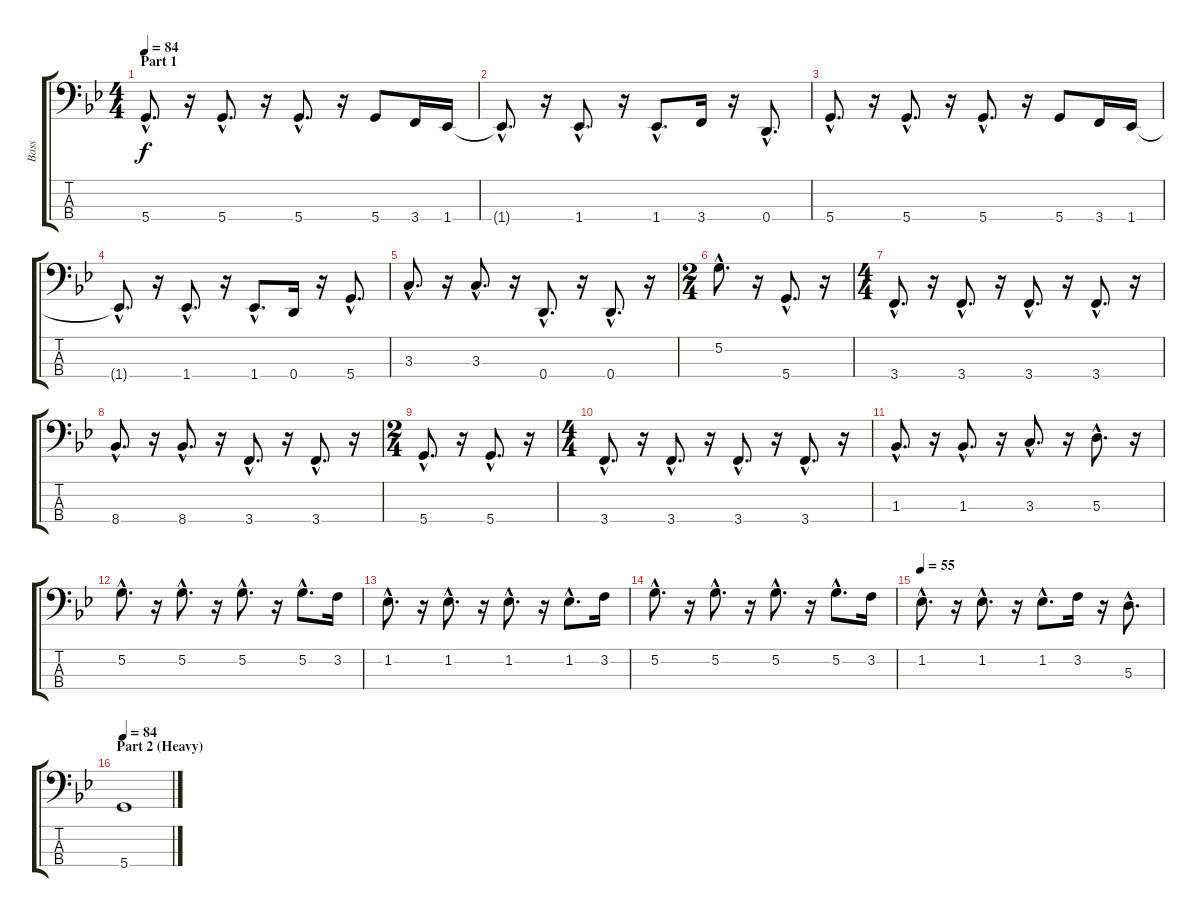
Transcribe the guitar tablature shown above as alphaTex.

\track ("Bass" "Bass") {instrument electricbassfinger}
\staff {score tabs}
\tuning (G2 D2 A1 D1) {hide}
\ts (4 4)
\section ("" "Part 1")
\tempo 84
\clef f4
\ks bb
5.4{hac}.8{d dy f} r.16 5.4{hac}.8{d} r.16 5.4{hac}.8{d} r.16 5.4.8 3.4.16 1.4.16 |
1.4{hac t}.8{d} r.16 1.4{hac}.8{d} r.16 1.4{hac}.8{d} 3.4.16 r.16 0.4{hac}.8{d} |
5.4{hac}.8{d} r.16 5.4{hac}.8{d} r.16 5.4{hac}.8{d} r.16 5.4.8 3.4.16 1.4.16 |
1.4{hac t}.8{d} r.16 1.4{hac}.8{d} r.16 1.4{hac}.8{d} 0.4.16 r.16 5.4{hac}.8{d} |
3.3{hac}.8{d} r.16 3.3{hac}.8{d} r.16 0.4{hac}.8{d} r.16 0.4{hac}.8{d} r.16 |
\ts (2 4)
5.2{hac}.8{d} r.16 5.4{hac}.8{d} r.16 |
\ts (4 4)
3.4{hac}.8{d} r.16 3.4{hac}.8{d} r.16 3.4{hac}.8{d} r.16 3.4{hac}.8{d} r.16 |
8.4{hac}.8{d} r.16 8.4{hac}.8{d} r.16 3.4{hac}.8{d} r.16 3.4{hac}.8{d} r.16 |
\ts (2 4)
5.4{hac}.8{d} r.16 5.4{hac}.8{d} r.16 |
\ts (4 4)
3.4{hac}.8{d} r.16 3.4{hac}.8{d} r.16 3.4{hac}.8{d} r.16 3.4{hac}.8{d} r.16 |
1.3{hac}.8{d} r.16 1.3{hac}.8{d} r.16 3.3{hac}.8{d} r.16 5.3{hac}.8{d} r.16 |
5.2{hac}.8{d} r.16 5.2{hac}.8{d} r.16 5.2{hac}.8{d} r.16 5.2{hac}.8{d} 3.2.16 |
1.2{hac}.8{d} r.16 1.2{hac}.8{d} r.16 1.2{hac}.8{d} r.16 1.2{hac}.8{d} 3.2.16 |
5.2{hac}.8{d} r.16 5.2{hac}.8{d} r.16 5.2{hac}.8{d} r.16 5.2{hac}.8{d} 3.2.16 |
\tempo 55
1.2{hac}.8{d} r.16 1.2{hac}.8{d} r.16 1.2{hac}.8{d} 3.2.16 r.16 5.3{hac}.8{d} |
\section ("" "Part 2 (Heavy)")
\tempo 84
5.4.1
